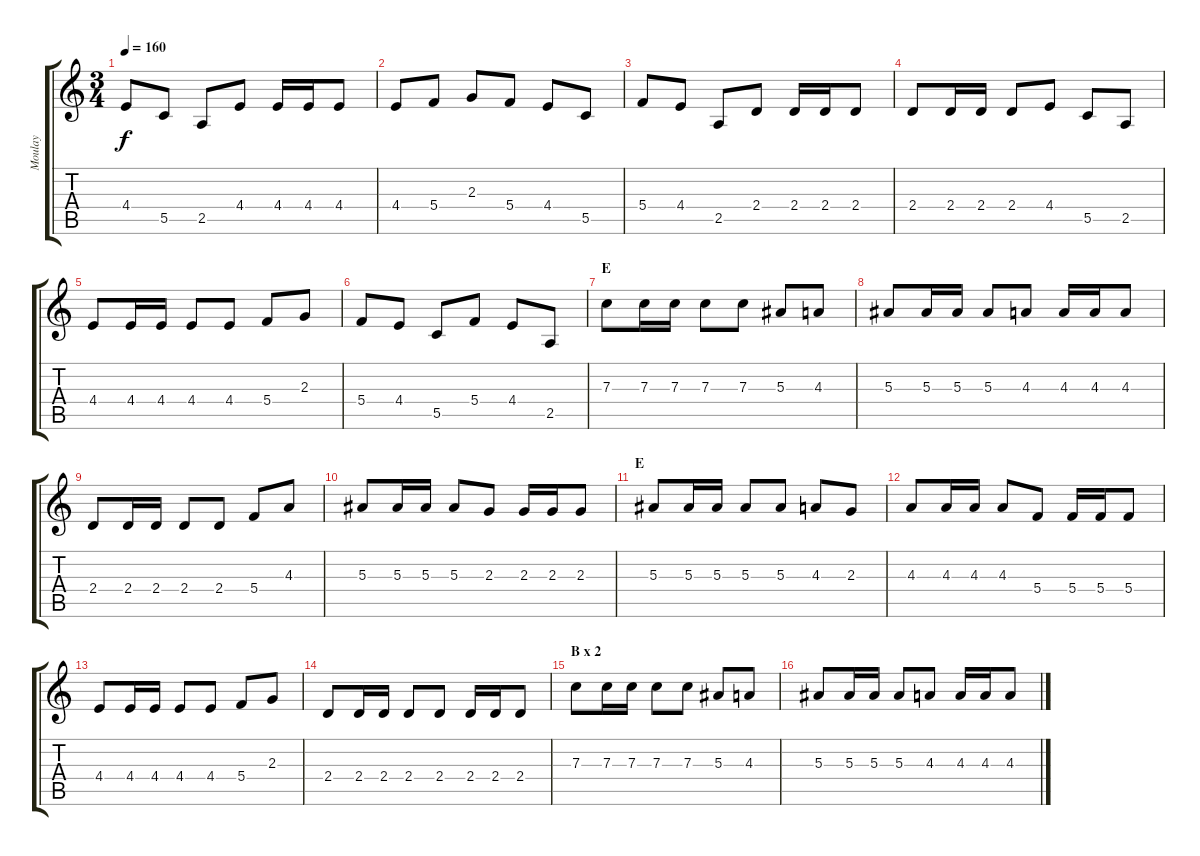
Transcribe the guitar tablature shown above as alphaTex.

\track ("Moulay" "Moulay") {instrument distortionguitar}
\staff {score tabs}
\tuning (D4 A3 F3 C3 G2 D2) {hide}
\ts (3 4)
\tempo 160
\clef g2
\ks c
4.4.8{dy f} 5.5.8 2.5.8 4.4.8 4.4.16 4.4.16 4.4.8 |
4.4.8 5.4.8 2.3.8 5.4.8 4.4.8 5.5.8 |
5.4.8 4.4.8 2.5.8 2.4.8 2.4.16 2.4.16 2.4.8 |
2.4.8 2.4.16 2.4.16 2.4.8 4.4.8 5.5.8 2.5.8 |
4.4.8 4.4.16 4.4.16 4.4.8 4.4.8 5.4.8 2.3.8 |
5.4.8 4.4.8 5.5.8 5.4.8 4.4.8 2.5.8 |
\section ("" "E")
7.3.8 7.3.16 7.3.16 7.3.8 7.3.8 5.3.8 4.3.8 |
5.3.8 5.3.16 5.3.16 5.3.8 4.3.8 4.3.16 4.3.16 4.3.8 |
2.4.8 2.4.16 2.4.16 2.4.8 2.4.8 5.4.8 4.3.8 |
5.3.8 5.3.16 5.3.16 5.3.8 2.3.8 2.3.16 2.3.16 2.3.8 |
\section ("" "E")
5.3.8 5.3.16 5.3.16 5.3.8 5.3.8 4.3.8 2.3.8 |
4.3.8 4.3.16 4.3.16 4.3.8 5.4.8 5.4.16 5.4.16 5.4.8 |
4.4.8 4.4.16 4.4.16 4.4.8 4.4.8 5.4.8 2.3.8 |
2.4.8 2.4.16 2.4.16 2.4.8 2.4.8 2.4.16 2.4.16 2.4.8 |
\section ("" "B x 2")
7.3.8 7.3.16 7.3.16 7.3.8 7.3.8 5.3.8 4.3.8 |
5.3.8 5.3.16 5.3.16 5.3.8 4.3.8 4.3.16 4.3.16 4.3.8
